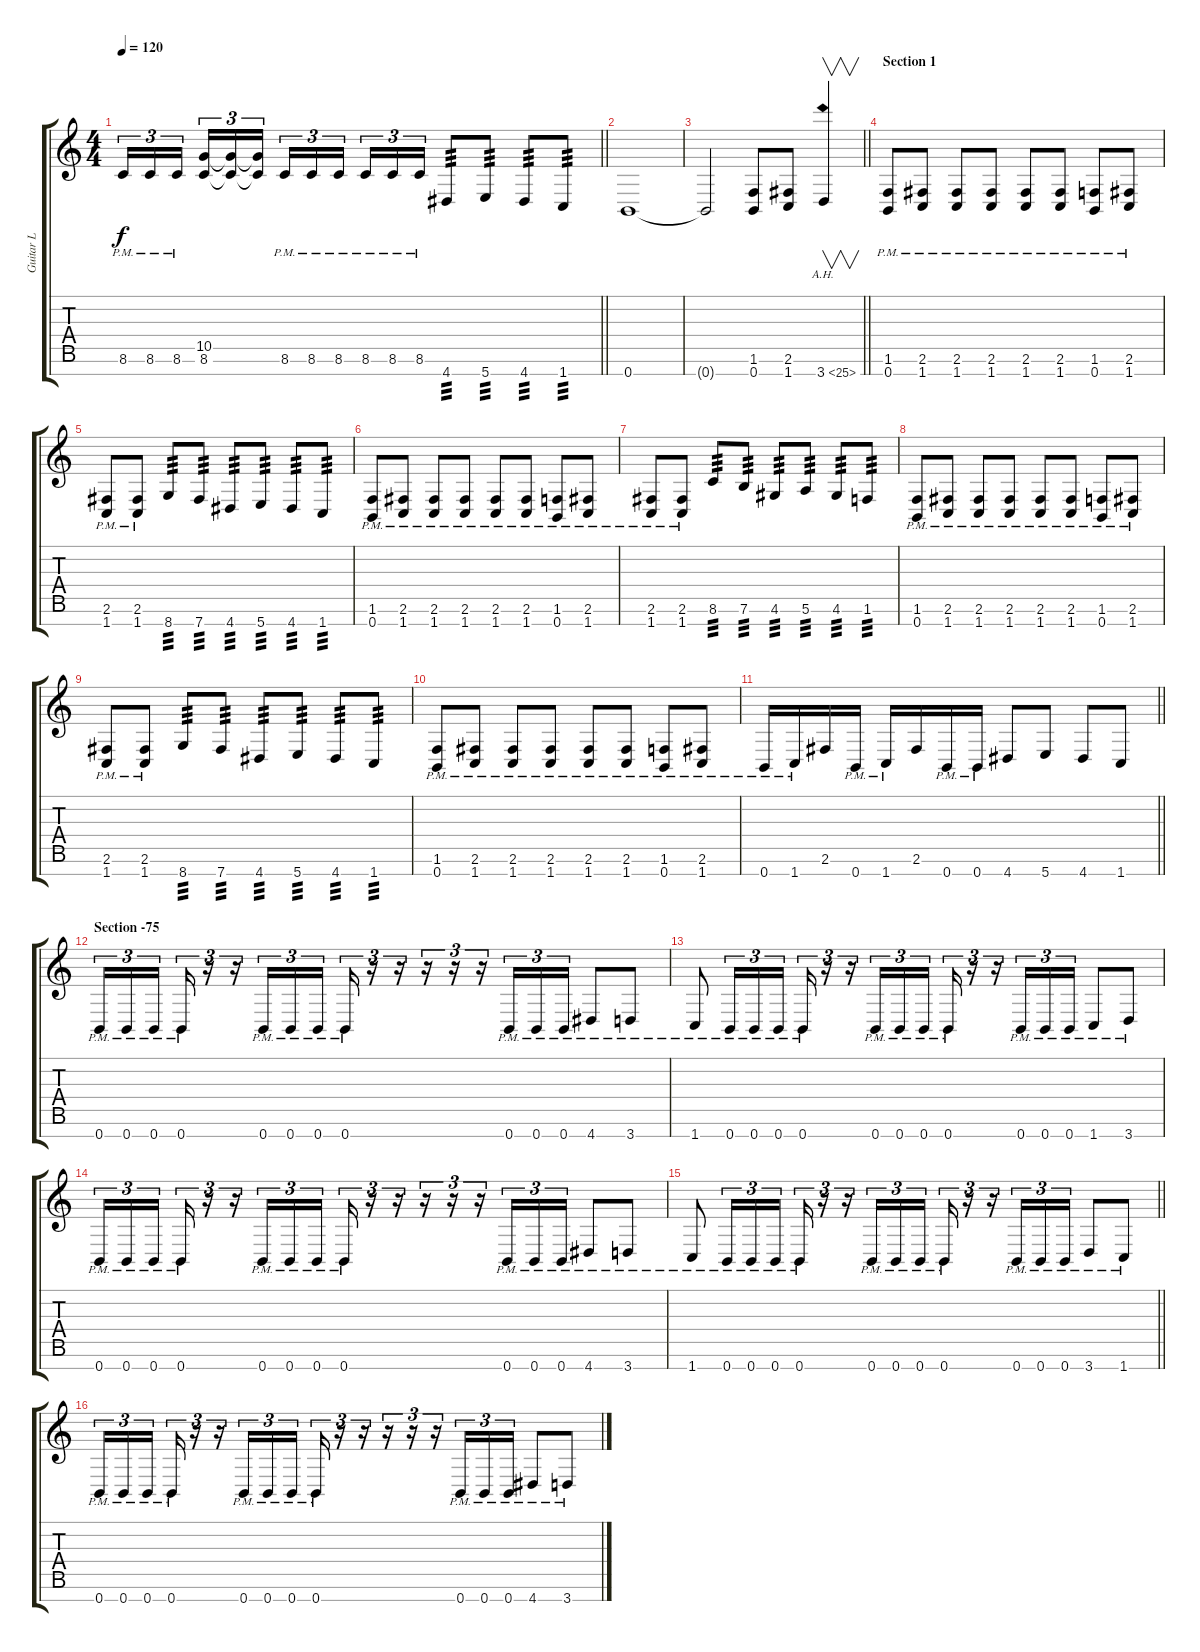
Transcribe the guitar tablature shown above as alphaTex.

\track ("Guitar L" "Guitar L") {instrument distortionguitar}
\staff {score tabs}
\tuning (E4 B3 G3 D3 A2 E2 B1) {hide}
\ts (4 4)
\tempo 120
\clef g2
\barLineRight lightlight
\ks c
8.6{pm}.16{tu (3 2) dy f} 8.6{pm}.16{tu (3 2)} 8.6{pm}.16{tu (3 2) beam splitsecondary} (10.5 8.6).16{tu (3 2)} (10.5{t} 8.6{t}).16{tu (3 2)} (10.5{t} 8.6{t}).16{tu (3 2)} 8.6{pm}.16{tu (3 2)} 8.6{pm}.16{tu (3 2)} 8.6{pm}.16{tu (3 2) beam splitsecondary} 8.6{pm}.16{tu (3 2)} 8.6{pm}.16{tu (3 2)} 8.6{pm}.16{tu (3 2)} 4.7.8{tp 3} 5.7.8{tp 3} 4.7.8{tp 3} 1.7.8{tp 3} |
0.7.1 |
\barLineRight lightlight
0.7{t}.2 (1.6 0.7).8 (2.6 1.7).8 3.7{ah 22}.4{v} |
\section ("" "Section 1")
(1.6{pm} 0.7{pm}).8 (2.6{pm} 1.7{pm}).8 (2.6{pm} 1.7{pm}).8 (2.6{pm} 1.7{pm}).8 (2.6{pm} 1.7{pm}).8 (2.6{pm} 1.7{pm}).8 (1.6{pm} 0.7{pm}).8 (2.6{pm} 1.7{pm}).8 |
(2.6{pm} 1.7{pm}).8 (2.6{pm} 1.7{pm}).8 8.7.8{tp 3} 7.7.8{tp 3} 4.7.8{tp 3} 5.7.8{tp 3} 4.7.8{tp 3} 1.7.8{tp 3} |
(1.6{pm} 0.7{pm}).8 (2.6{pm} 1.7{pm}).8 (2.6{pm} 1.7{pm}).8 (2.6{pm} 1.7{pm}).8 (2.6{pm} 1.7{pm}).8 (2.6{pm} 1.7{pm}).8 (1.6{pm} 0.7{pm}).8 (2.6{pm} 1.7{pm}).8 |
(2.6{pm} 1.7{pm}).8 (2.6{pm} 1.7{pm}).8 8.6.8{tp 3} 7.6.8{tp 3} 4.6.8{tp 3} 5.6.8{tp 3} 4.6.8{tp 3} 1.6.8{tp 3} |
(1.6{pm} 0.7{pm}).8 (2.6{pm} 1.7{pm}).8 (2.6{pm} 1.7{pm}).8 (2.6{pm} 1.7{pm}).8 (2.6{pm} 1.7{pm}).8 (2.6{pm} 1.7{pm}).8 (1.6{pm} 0.7{pm}).8 (2.6{pm} 1.7{pm}).8 |
(2.6{pm} 1.7{pm}).8 (2.6{pm} 1.7{pm}).8 8.7.8{tp 3} 7.7.8{tp 3} 4.7.8{tp 3} 5.7.8{tp 3} 4.7.8{tp 3} 1.7.8{tp 3} |
(1.6{pm} 0.7{pm}).8 (2.6{pm} 1.7{pm}).8 (2.6{pm} 1.7{pm}).8 (2.6{pm} 1.7{pm}).8 (2.6{pm} 1.7{pm}).8 (2.6{pm} 1.7{pm}).8 (1.6{pm} 0.7{pm}).8 (2.6{pm} 1.7{pm}).8 |
\barLineRight lightlight
0.7{pm}.16 1.7{pm}.16 2.6.16 0.7{pm}.16 1.7{pm}.16 2.6.16 0.7{pm}.16 0.7{pm}.16 4.7.8 5.7.8 4.7.8 1.7.8 |
\section ("" "Section -75")
0.7{pm}.16{tu (3 2)} 0.7{pm}.16{tu (3 2)} 0.7{pm}.16{tu (3 2) beam splitsecondary} 0.7{pm}.16{tu (3 2)} r.16{tu (3 2)} r.16{tu (3 2)} 0.7{pm}.16{tu (3 2)} 0.7{pm}.16{tu (3 2)} 0.7{pm}.16{tu (3 2) beam splitsecondary} 0.7{pm}.16{tu (3 2)} r.16{tu (3 2)} r.16{tu (3 2)} r.16{tu (3 2)} r.16{tu (3 2)} r.16{tu (3 2)} 0.7{pm}.16{tu (3 2)} 0.7{pm}.16{tu (3 2)} 0.7{pm}.16{tu (3 2)} 4.7{pm}.8 3.7{pm}.8 |
1.7{pm}.8 0.7{pm}.16{tu (3 2)} 0.7{pm}.16{tu (3 2)} 0.7{pm}.16{tu (3 2)} 0.7{pm}.16{tu (3 2)} r.16{tu (3 2)} r.16{tu (3 2)} 0.7{pm}.16{tu (3 2)} 0.7{pm}.16{tu (3 2)} 0.7{pm}.16{tu (3 2)} 0.7{pm}.16{tu (3 2)} r.16{tu (3 2)} r.16{tu (3 2)} 0.7{pm}.16{tu (3 2)} 0.7{pm}.16{tu (3 2)} 0.7{pm}.16{tu (3 2)} 1.7{pm}.8 3.7{pm}.8 |
0.7{pm}.16{tu (3 2)} 0.7{pm}.16{tu (3 2)} 0.7{pm}.16{tu (3 2) beam splitsecondary} 0.7{pm}.16{tu (3 2)} r.16{tu (3 2)} r.16{tu (3 2)} 0.7{pm}.16{tu (3 2)} 0.7{pm}.16{tu (3 2)} 0.7{pm}.16{tu (3 2) beam splitsecondary} 0.7{pm}.16{tu (3 2)} r.16{tu (3 2)} r.16{tu (3 2)} r.16{tu (3 2)} r.16{tu (3 2)} r.16{tu (3 2)} 0.7{pm}.16{tu (3 2)} 0.7{pm}.16{tu (3 2)} 0.7{pm}.16{tu (3 2)} 4.7{pm}.8 3.7{pm}.8 |
\barLineRight lightlight
1.7{pm}.8 0.7{pm}.16{tu (3 2)} 0.7{pm}.16{tu (3 2)} 0.7{pm}.16{tu (3 2)} 0.7{pm}.16{tu (3 2)} r.16{tu (3 2)} r.16{tu (3 2)} 0.7{pm}.16{tu (3 2)} 0.7{pm}.16{tu (3 2)} 0.7{pm}.16{tu (3 2)} 0.7{pm}.16{tu (3 2)} r.16{tu (3 2)} r.16{tu (3 2)} 0.7{pm}.16{tu (3 2)} 0.7{pm}.16{tu (3 2)} 0.7{pm}.16{tu (3 2)} 3.7{pm}.8 1.7{pm}.8 |
0.7{pm}.16{tu (3 2)} 0.7{pm}.16{tu (3 2)} 0.7{pm}.16{tu (3 2) beam splitsecondary} 0.7{pm}.16{tu (3 2)} r.16{tu (3 2)} r.16{tu (3 2)} 0.7{pm}.16{tu (3 2)} 0.7{pm}.16{tu (3 2)} 0.7{pm}.16{tu (3 2) beam splitsecondary} 0.7{pm}.16{tu (3 2)} r.16{tu (3 2)} r.16{tu (3 2)} r.16{tu (3 2)} r.16{tu (3 2)} r.16{tu (3 2)} 0.7{pm}.16{tu (3 2)} 0.7{pm}.16{tu (3 2)} 0.7{pm}.16{tu (3 2)} 4.7{pm}.8 3.7{pm}.8
